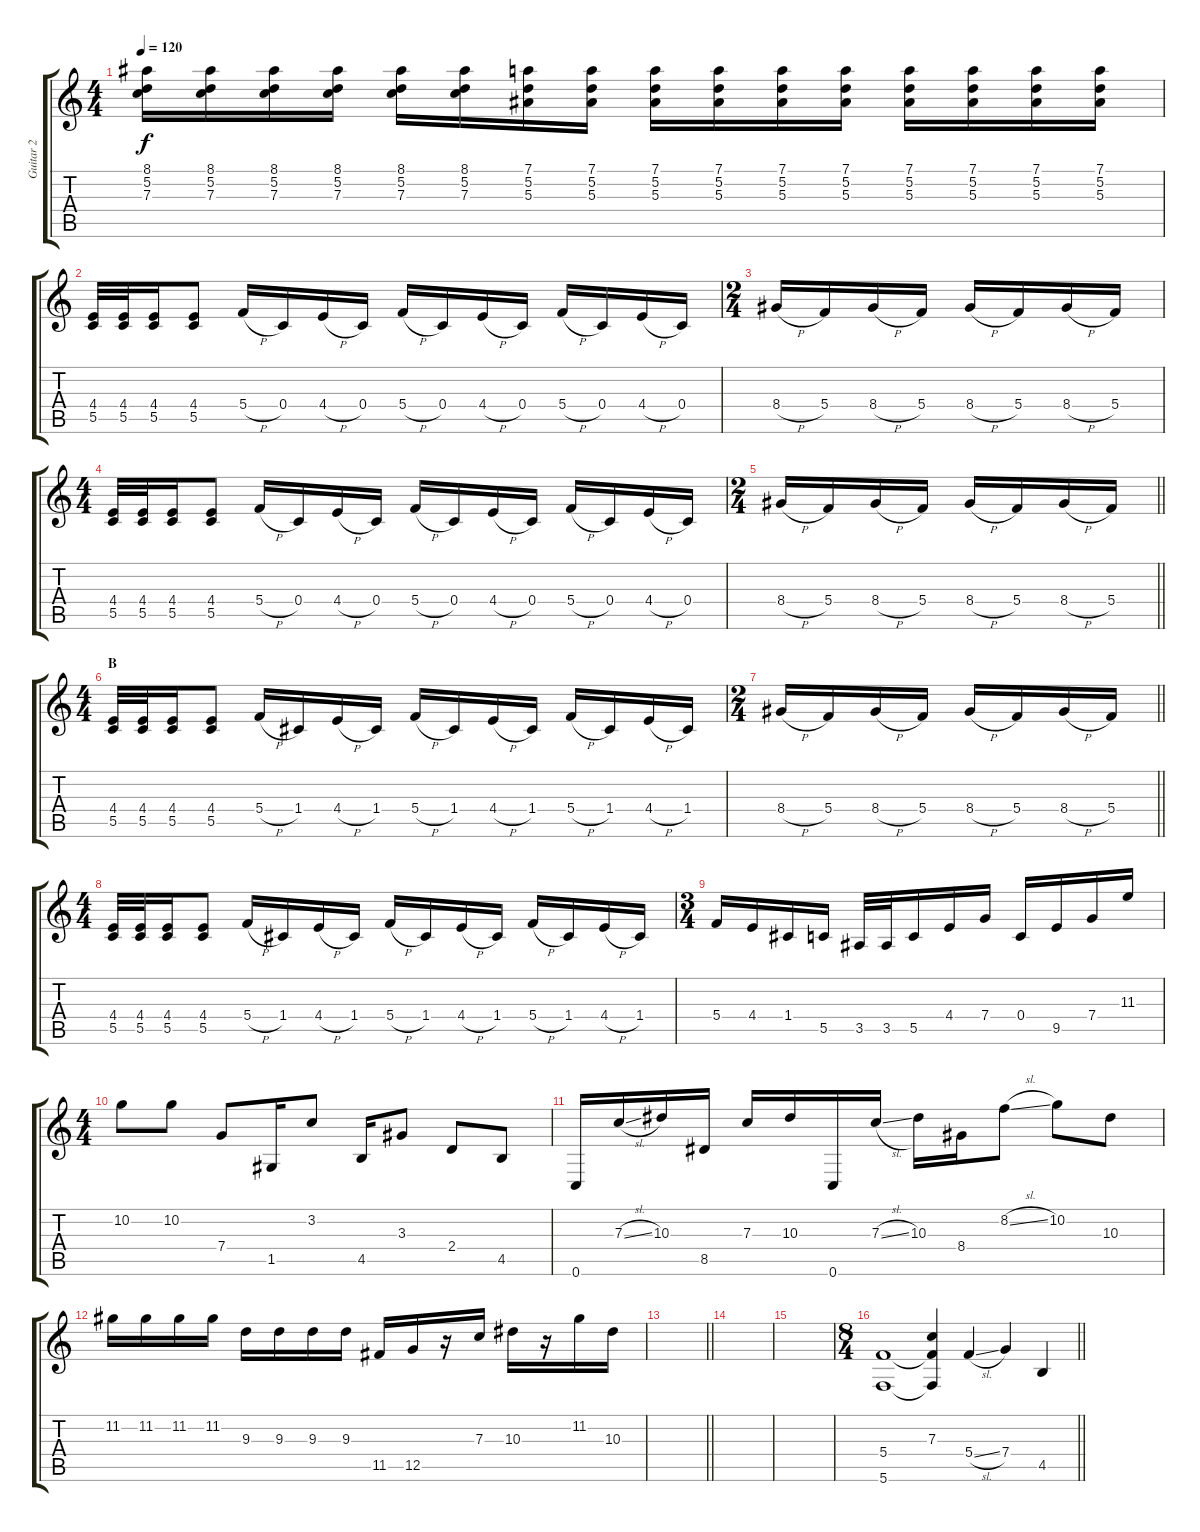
\track ("Guitar 2" "Guitar 2") {instrument distortionguitar}
\staff {score tabs}
\tuning (D4 A3 F3 C3 G2 C2) {hide}
\ts (4 4)
\tempo 120
\clef g2
\ks c
(8.1 5.2 7.3).16{dy f} (8.1 5.2 7.3).16 (8.1 5.2 7.3).16 (8.1 5.2 7.3).16 (8.1 5.2 7.3).16 (8.1 5.2 7.3).16 (7.1 5.2 5.3).16 (7.1 5.2 5.3).16 (7.1 5.2 5.3).16 (7.1 5.2 5.3).16 (7.1 5.2 5.3).16 (7.1 5.2 5.3).16 (7.1 5.2 5.3).16 (7.1 5.2 5.3).16 (7.1 5.2 5.3).16 (7.1 5.2 5.3).16 |
(4.4 5.5).32 (4.4 5.5).32 (4.4 5.5).16 (4.4 5.5).8 5.4{h}.16 0.4.16 4.4{h}.16 0.4.16 5.4{h}.16 0.4.16 4.4{h}.16 0.4.16 5.4{h}.16 0.4.16 4.4{h}.16 0.4.16 |
\ts (2 4)
8.4{h}.16 5.4.16 8.4{h}.16 5.4.16 8.4{h}.16 5.4.16 8.4{h}.16 5.4.16 |
\ts (4 4)
(4.4 5.5).32 (4.4 5.5).32 (4.4 5.5).16 (4.4 5.5).8 5.4{h}.16 0.4.16 4.4{h}.16 0.4.16 5.4{h}.16 0.4.16 4.4{h}.16 0.4.16 5.4{h}.16 0.4.16 4.4{h}.16 0.4.16 |
\ts (2 4)
\barLineRight lightlight
8.4{h}.16 5.4.16 8.4{h}.16 5.4.16 8.4{h}.16 5.4.16 8.4{h}.16 5.4.16 |
\ts (4 4)
\section ("" "B")
(4.4 5.5).32 (4.4 5.5).32 (4.4 5.5).16 (4.4 5.5).8 5.4{h}.16 1.4.16 4.4{h}.16 1.4.16 5.4{h}.16 1.4.16 4.4{h}.16 1.4.16 5.4{h}.16 1.4.16 4.4{h}.16 1.4.16 |
\ts (2 4)
\barLineRight lightlight
8.4{h}.16 5.4.16 8.4{h}.16 5.4.16 8.4{h}.16 5.4.16 8.4{h}.16 5.4.16 |
\ts (4 4)
(4.4 5.5).32 (4.4 5.5).32 (4.4 5.5).16 (4.4 5.5).8 5.4{h}.16 1.4.16 4.4{h}.16 1.4.16 5.4{h}.16 1.4.16 4.4{h}.16 1.4.16 5.4{h}.16 1.4.16 4.4{h}.16 1.4.16 |
\ts (3 4)
5.4.16 4.4.16 1.4.16 5.5.16 3.5.32 3.5.32 5.5.16 4.4.16 7.4.16 0.4.16 9.5.16 7.4.16 11.3.16 |
\ts (4 4)
10.2.8 10.2.8 7.4.8 1.5.16 3.2.8 4.5.16 3.3.8 2.4.8 4.5.8 |
0.6.16 7.3{sl}.16 10.3.16 8.5.16 7.3.16 10.3.16 0.6.16 7.3{sl}.16 10.3.16 8.4.16 8.2{sl}.8 10.2.8 10.3.8 |
11.2.16 11.2.16 11.2.16 11.2.16 9.3.16 9.3.16 9.3.16 9.3.16 11.5.16 12.5.16 r.16 7.3.16 10.3.16 r.16 11.2.16 10.3.16 |
\barLineRight lightlight
|
|
|
\ts (8 4)
\barLineRight lightlight
(5.4 5.6).1 (7.3 5.4{t} 5.6{t}).4 5.4{sl}.4 7.4.4 4.5.4
